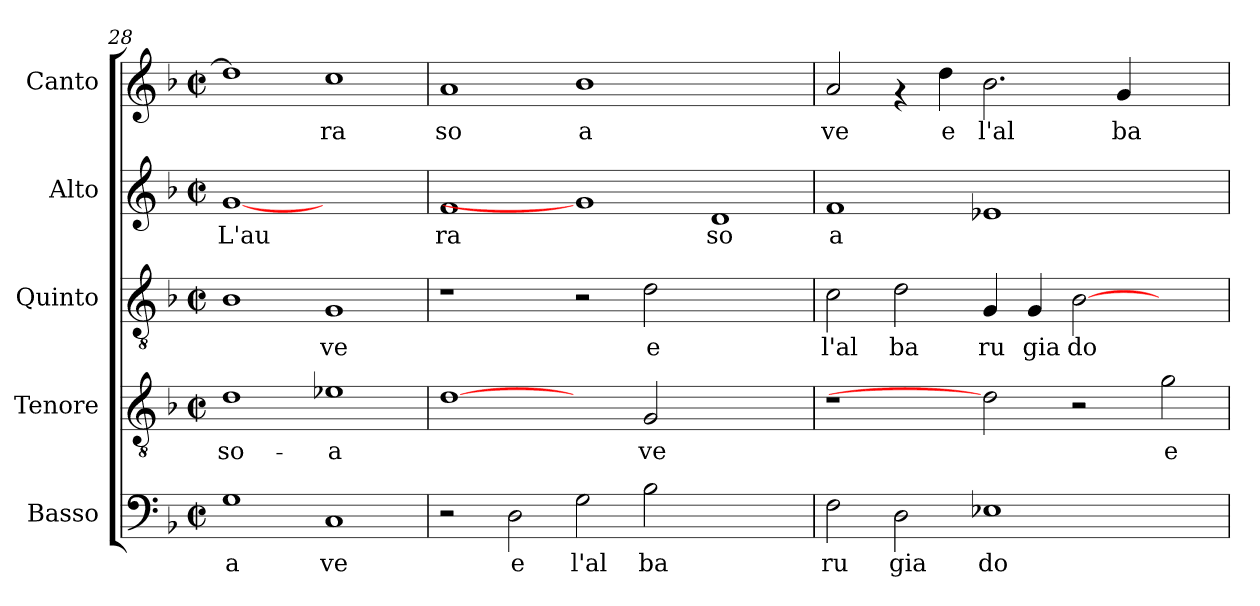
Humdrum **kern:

**kern	**text	**kern	**text	**kern	**text	**kern	**text	**kern	**text
*part5	*part5	*part4	*part4	*part3	*part3	*part2	*part2	*part1	*part1
*staff5	*staff5	*staff4	*staff4	*staff3	*staff3	*staff2	*staff2	*staff1	*staff1
*I"Basso	*	*I"Tenore	*	*I"Quinto	*	*I"Alto	*	*I"Canto	*
*clefF4	*	*clefGv2	*	*clefGv2	*	*clefG2	*	*clefG2	*
*k[b-]	*	*k[b-]	*	*k[b-]	*	*k[b-]	*	*k[b-]	*
*F:	*	*F:	*	*F:	*	*F:	*	*F:	*
*M2/2	*	*M2/2	*	*M2/2	*	*M2/2	*	*M2/2	*
*met(c|)	*	*met(c|)	*	*met(c|)	*	*met(c|)	*	*met(c|)	*
=28	=28	=28	=28	=28	=28	=28	=28	=28	=28
!	!LO:LY:b:cj	!	!LO:LY:b:cj	!	!LO:LY:b:cj	!	!LO:LY:b:cj	!	!LO:LY:b:cj
1G	a	1d	so-	1B-	.	[1g	L'au	1dd]	.
!	!LO:LY:b:cj	!	!LO:LY:b:cj	!	!LO:LY:b:cj	!	!	!	!LO:LY:b:cj
1C	ve	1e-X	-a-	1G	ve	1ryy	.	1cc	ra
=29	=29	=29	=29	=29	=29	=29	=29	=29	=29
!	!	!	!LO:LY:b:cj	!	!	!	!LO:LY:b:cj	!	!LO:LY:b:cj
2r	.	[1d	--	1r	.	1f	ra	1a	so
!	!LO:LY:b:cj	!	!	!	!	!	!	!	!
2D\	e	.	.	.	.	.	.	.	.
!	!LO:LY:b:cj	!	!	!	!	!	!	!	!LO:LY:b:cj
2G\	l'al	2ryy	.	2r	.	1g]	.	1b-	a
!	!LO:LY:b:cj	!	!LO:LY:b:cj	!	!LO:LY:b:cj	!	!	!	!
2B-\	ba	2G/	-ve	2d\	e	.	.	.	.
!	!	!	!	!	!	!	!LO:LY:b:cj	!	!
1ryy	.	1ryy	.	1ryy	.	1d	so	1ryy	.
=30	=30	=30	=30	=30	=30	=30	=30	=30	=30
!	!LO:LY:b:cj	!	!	!	!LO:LY:b:cj	!	!LO:LY:b:cj	!	!LO:LY:b:cj
2F\	ru	1r	.	2c\	l'al	1f	a	2a/	ve
!	!LO:LY:b:cj	!	!	!	!LO:LY:b:cj	!	!	!	!
2D\	gia	.	.	2d\	ba	.	.	4rf	.
!	!	!	!	!	!	!	!	!	!LO:LY:b:cj
.	.	.	.	.	.	.	.	4dd\	e
!	!LO:LY:b:cj	!	!	!	!LO:LY:b:cj	!	!LO:LY:b:cj	!	!LO:LY:b:cj
1E-X	do	2d]	.	4G/	ru	1e-X	.	2.b-\	l'al
!	!	!	!	!	!LO:LY:b:cj	!	!	!	!
.	.	.	.	4G/	gia	.	.	.	.
!	!	!	!	!	!LO:LY:b:cj	!	!	!	!
.	.	2r	.	[<2B-\	do	.	.	.	.
!	!	!	!	!	!	!	!	!	!LO:LY:b:cj
.	.	.	.	.	.	.	.	4g/	ba
!	!	!	!LO:LY:b:cj	!	!	!	!	!	!
2ryy	.	2g\	e	2ryy	.	2ryy	.	2ryy	.
=	=	=	=	=	=	=	=	=	=
*-	*-	*-	*-	*-	*-	*-	*-	*-	*-
